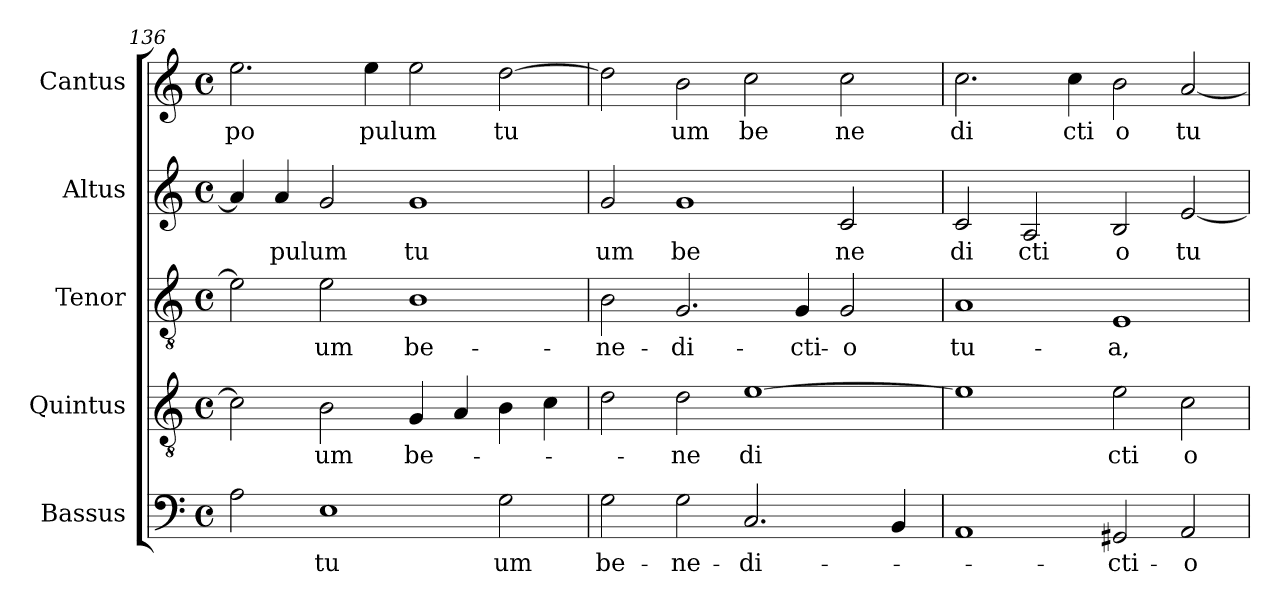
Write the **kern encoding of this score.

**kern	**text	**kern	**text	**kern	**text	**kern	**text	**kern	**text
*part5	*part5	*part4	*part4	*part3	*part3	*part2	*part2	*part1	*part1
*staff5	*staff5	*staff4	*staff4	*staff3	*staff3	*staff2	*staff2	*staff1	*staff1
*I"Bassus	*	*I"Quintus	*	*I"Tenor	*	*I"Altus	*	*I"Cantus	*
*clefF4	*	*clefGv2	*	*clefGv2	*	*clefG2	*	*clefG2	*
*M4/4	*	*M4/4	*	*M4/4	*	*M4/4	*	*M4/4	*
*met(c)	*	*met(c)	*	*met(c)	*	*met(c)	*	*met(c)	*
=136	=136	=136	=136	=136	=136	=136	=136	=136	=136
!	!	!	!	!	!	!	!	!	!LO:LY:b:cj
2A\	.	2c\]	.	2e\]	.	4a/]	.	2.ee\	po
!	!	!	!	!	!	!	!LO:LY:b	!	!
.	.	.	.	.	.	4a/	pulum	.	.
!	!LO:LY:b:cj	!	!LO:LY:b:cj	!	!LO:LY:b:cj	!	!	!	!
1E	tu	2B\	-um	2e\	-um	2g/	.	.	.
!	!	!	!	!	!	!	!	!	!LO:LY:b
.	.	.	.	.	.	.	.	4ee\	pulum
!	!	!	!LO:LY:b:cj	!	!LO:LY:b:cj	!	!LO:LY:b:cj	!	!
.	.	4G/	be-	1B	be-	1g	tu	2ee\	.
.	.	4A/	.	.	.	.	.	.	.
!	!LO:LY:b:cj	!	!	!	!	!	!	!	!LO:LY:b:cj
2G\	um	4B\	.	.	.	.	.	[>2dd\	tu
.	.	4c\	.	.	.	.	.	.	.
!!LO:PB:g=z
=137	=137	=137	=137	=137	=137	=137	=137	=137	=137
!	!LO:LY:b:cj	!	!	!	!LO:LY:b:cj	!	!LO:LY:b:cj	!	!
*	*	*^	*	*	*	*	*	*	*
2G\	be-	2d\	64ryy	.	2B\	-ne-	2g/	um	2dd\]	.
.	.	.	1ryy	.	.	.	.	.	.	.
!	!LO:LY:b:cj	!	!	!LO:LY:b:cj	!	!LO:LY:b:cj	!	!LO:LY:b:cj	!	!LO:LY:b:cj
2G\	-ne-	2d\	.	-ne	2.G/	-di-	1g	be	2b\	um
!	!LO:LY:b:cj	!	!	!LO:LY:b:cj	!	!	!	!	!	!LO:LY:b:cj
2.C/	-di-	[>1e	.	di	.	.	.	.	2cc\	be
.	.	.	2ryy	.	.	.	.	.	.	.
!	!	!	!	!	!	!LO:LY:b:cj	!	!	!	!
.	.	.	.	.	4G/	-cti-	.	.	.	.
!	!	!	!	!	!	!LO:LY:b:cj	!	!LO:LY:b:cj	!	!LO:LY:b:cj
.	.	.	.	.	2G/	-o	2c/	ne	2cc\	ne
.	.	.	4ryy	.	.	.	.	.	.	.
4BB/	.	.	.	.	.	.	.	.	.	.
.	.	.	8...ryy	.	.	.	.	.	.	.
=138	=138	=138	=138	=138	=138	=138	=138	=138	=138	=138
!	!	!	!	!	!	!LO:LY:b:cj	!	!LO:LY:b:cj	!	!LO:LY:b:cj
*	*	*v	*v	*	*	*	*	*	*	*
1AA	.	1e]	.	1A	tu-	2c/	di	2.cc\	di
!	!	!	!	!	!	!	!LO:LY:b:cj	!	!
.	.	.	.	.	.	2A/	cti	.	.
!	!	!	!	!	!	!	!	!	!LO:LY:b:cj
.	.	.	.	.	.	.	.	4cc\	cti
!	!LO:LY:b:cj	!	!LO:LY:b:cj	!	!LO:LY:b:cj	!	!LO:LY:b:cj	!	!LO:LY:b:cj
2GG#X/	-cti-	2e\	cti	1E	-a,	2B/	o	2b\	o
!	!LO:LY:b:cj	!	!LO:LY:b:cj	!	!	!	!LO:LY:b:cj	!	!LO:LY:b:cj
2AA/	-o	2c\	o	.	.	[<2e/	tu	[<2a/	tu
=	=	=	=	=	=	=	=	=	=
*-	*-	*-	*-	*-	*-	*-	*-	*-	*-
